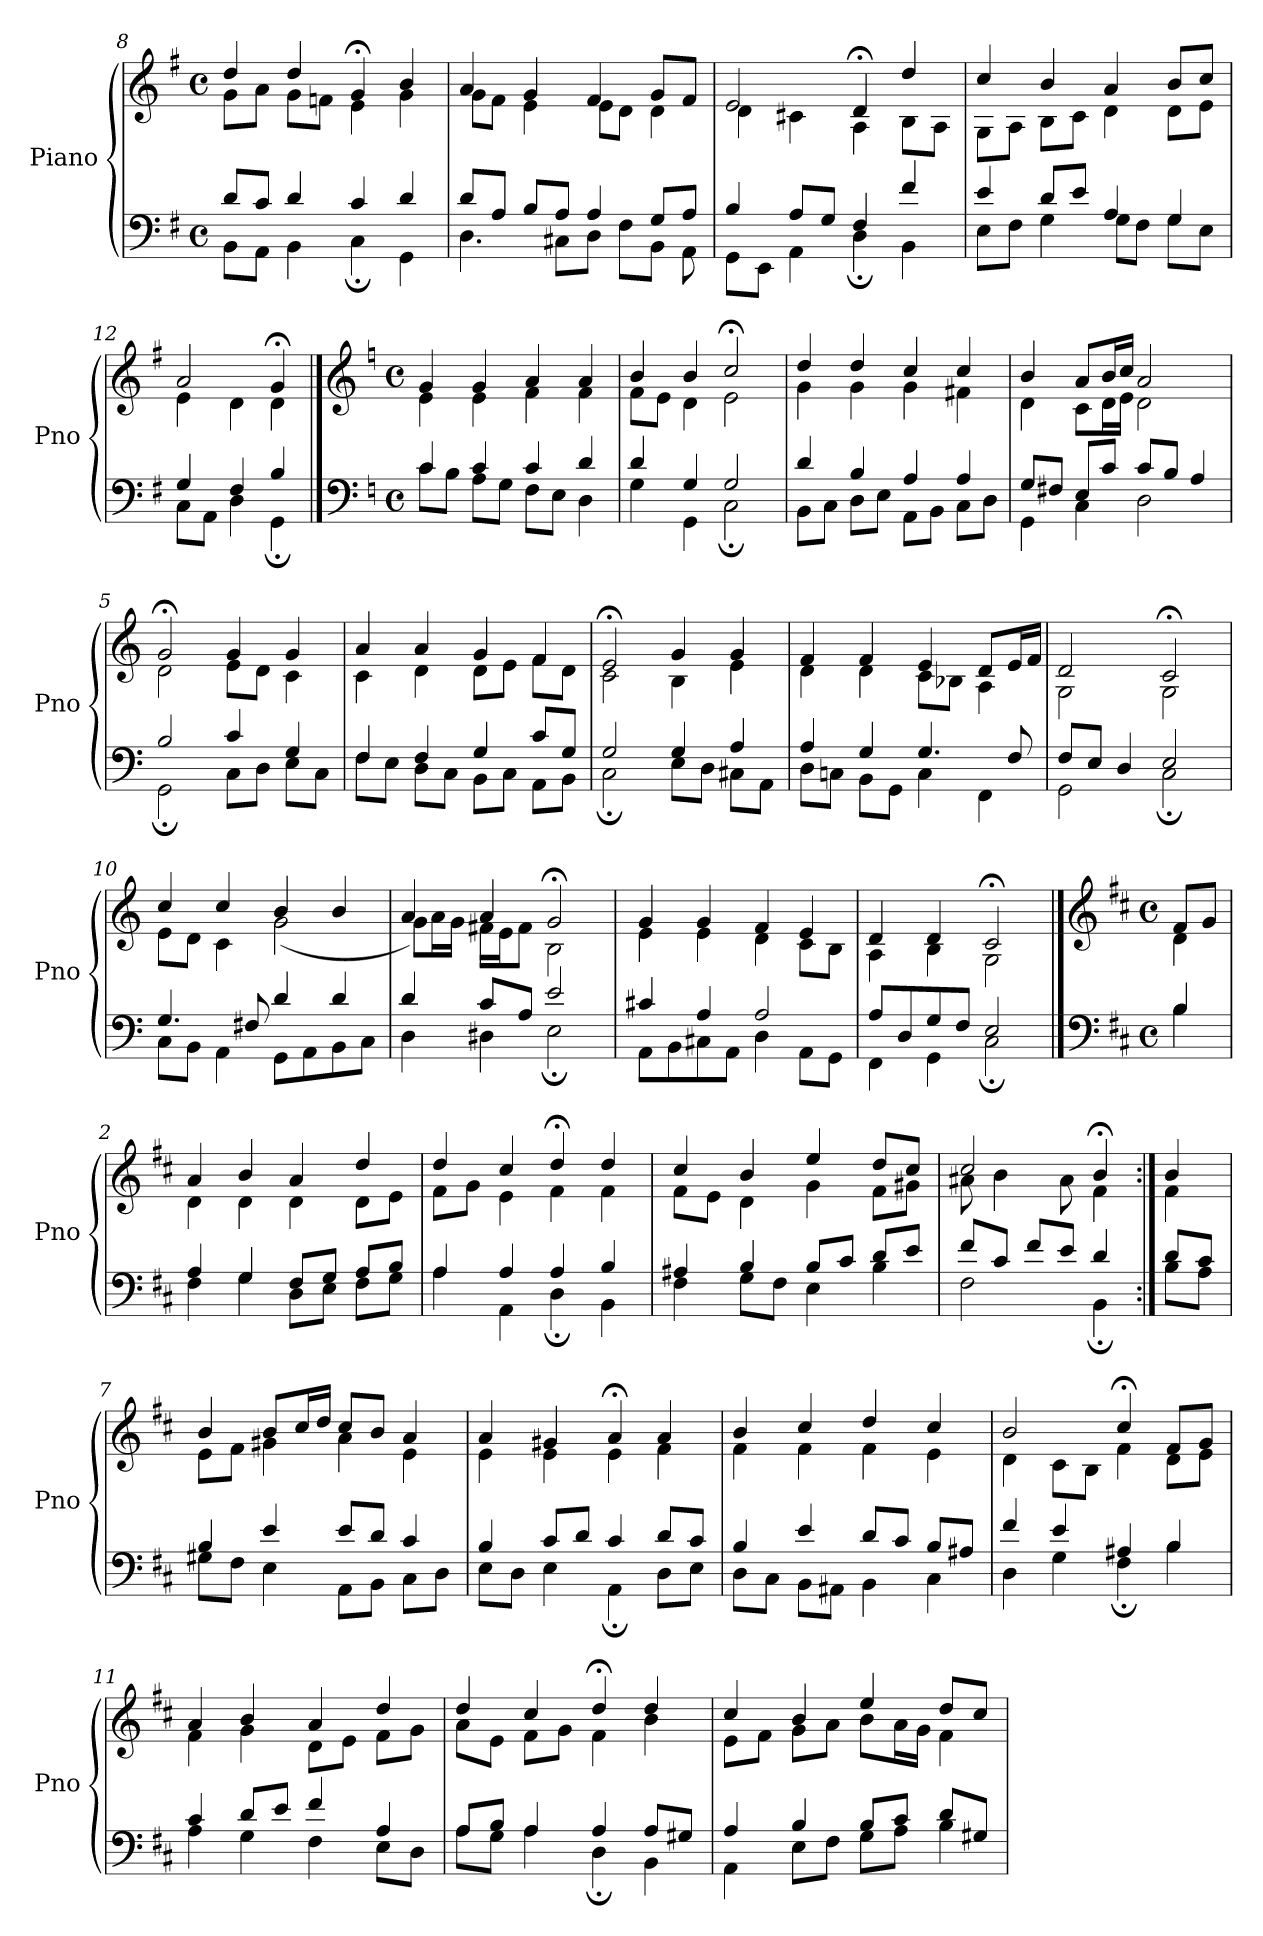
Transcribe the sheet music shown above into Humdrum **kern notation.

**kern	**kern
*part1	*part1
*staff2	*staff1
*I"Piano	*
*I'Pno	*
*clefF4	*clefG2
*k[f#]	*k[f#]
*M4/4	*M4/4
*met(c)	*met(c)
=8	=8
*^	*^
8d/L	8BB\L	4dd/	8g\L
8c/J	8AA\J	.	8a\J
4d/	4BB\	4dd/	8g\L
.	.	.	8fn\J
4c/	4C;\	4g;</	4e\
4d/	4GG\	4b/	4g\
=9	=9	=9	=9
8d/L	4.D\	4a/	8g\L
8A/J	.	.	8f#\J
8B/L	.	4g/	4e\
8A/J	8C#X\L	.	.
4A/	8D\J	4f#/	8e\L
.	8F#\L	.	8d\J
8G/L	8BB\J	8g/L	4d\
8A/J	8AA\	8f#/J	.
=10	=10	=10	=10
4B/	8GG\L	2e/	4d\
.	8EE\J	.	.
8A/L	4AA\	.	4c#X\
8G/J	.	.	.
4F#/	4D;\	4d;</	4A\
4f#/	4BB\	4dd/	8B\L
.	.	.	8A\J
=11	=11	=11	=11
4e/	8E\L	4cc/	8G\L
.	8F#\J	.	8A\J
8d/L	4G\	4b/	8B\L
8e/J	.	.	8c\J
4A/	8G\L	4a/	4d\
.	8F#\J	.	.
4G/	8G\L	8b/L	8d\L
.	8E\J	8cc/J	8e\J
=12	=12	=12	=12
4G/	8C\L	2a/	4e\
.	8AA\J	.	.
4F#/	4D\	.	4d\
4B/	4GG;\	4g;</	4d\
==1	==1	==1	==1
*clefF4	*	*clefG2	*
*k[]	*	*k[]	*
*M4/4	*	*M4/4	*
*met(c)	*	*met(c)	*
4c/	8c\L	4g/	4e\
.	8B\J	.	.
4c/	8A\L	4g/	4e\
.	8G\J	.	.
4c/	8F\L	4a/	4f\
.	8E\J	.	.
4d/	4D\	4a/	4f\
=2	=2	=2	=2
4d/	4G\	4b/	8f\L
.	.	.	8e\J
4G/	4GG\	4b/	4d\
2G/	2C;\	2cc;</	2e\
=3	=3	=3	=3
4d/	8BB\L	4dd/	4g\
.	8C\J	.	.
4B/	8D\L	4dd/	4g\
.	8E\J	.	.
4A/	8AA\L	4cc/	4g\
.	8BB\J	.	.
4A/	8C\L	4cc/	4f#X\
.	8D\J	.	.
=4	=4	=4	=4
8G/L	4GG\	4b/	4d\
8F#X/J	.	.	.
8E/L	4C\	8a/L	8c\L
8c/J	.	16b/L	16d\L
.	.	16cc/JJ	16e\JJ
8c/L	2D\	2a/	2d\
8B/J	.	.	.
4A/	.	.	.
=5	=5	=5	=5
2B/	2GG;\	2g;</	2d\
4c/	8C\L	4g/	8e\L
.	8D\J	.	8d\J
4G/	8E\L	4g/	4c\
.	8C\J	.	.
=6	=6	=6	=6
4F/	8F\L	4a/	4c\
.	8E\J	.	.
4F/	8D\L	4a/	4d\
.	8C\J	.	.
4G/	8BB\L	4g/	8d\L
.	8C\J	.	8e\J
8c/L	8AA\L	4f/	8f\L
8G/J	8BB\J	.	8d\J
=7	=7	=7	=7
2G/	2C;\	2e;</	2c\
4G/	8E\L	4g/	4B\
.	8D\J	.	.
4A/	8C#X\L	4g/	4e\
.	8AA\J	.	.
=8	=8	=8	=8
4A/	8D\L	4f/	4d\
.	8Cn\J	.	.
4G/	8BB\L	4f/	4d\
.	8GG\J	.	.
4.G/	4C\	4e/	8c\L
.	.	.	8B-X\J
.	4FF\	8d/L	4A\
8F/	.	16e/L	.
.	.	16f/JJ	.
=9	=9	=9	=9
8F/L	2GG\	2d/	2G\
8E/J	.	.	.
4D/	.	.	.
2E/	2C;\	2c;</	2G\
=10	=10	=10	=10
4.G/	8C\L	4cc/	8e\L
.	8BB\J	.	8d\J
.	4AA\	4cc/	4c\
8F#X/	.	.	.
4d/	8GG\L	4b/	(<2g\
.	8AA\	.	.
4d/	8BB\	4b/	.
.	8C\J	.	.
=11	=11	=11	=11
4d/	4D\	4a/	8g\L)
.	.	.	16a\L
.	.	.	16g\JJ
8c/L	4D#X\	4a/	16f#X\LL
.	.	.	16e\J
8A/J	.	.	8f#\J
2e/	2E;\	2g;</	2B\
=12	=12	=12	=12
4c#X/	8AA\L	4g/	4e\
.	8BB\	.	.
4A/	8C#X\	4g/	4e\
.	8AA\J	.	.
2A/	4D\	4f/	4d\
.	8AA\L	4e/	8c\L
.	8GG\J	.	8B\J
=13	=13	=13	=13
8A/L	4FF\	4d/	4A\
8D/	.	.	.
8G/	4GG\	4d/	4B\
8F/J	.	.	.
2E/	2C;\	2c;</	2G\
==1	==1	==1	==1
*clefF4	*	*clefG2	*
*k[f#c#]	*	*k[f#c#]	*
*M4/4	*	*M4/4	*
*met(c)	*	*met(c)	*
4B/	4B\	8f#/L	4d\
.	.	8g/J	.
=2	=2	=2	=2
4A/	4F#\	4a/	4d\
4G/	4G\	4b/	4d\
8F#/L	8D\L	4a/	4d\
8G/J	8E\J	.	.
8A/L	8F#\L	4dd/	8d\L
8B/J	8G\J	.	8e\J
=3	=3	=3	=3
4A/	4A\	4dd/	8f#\L
.	.	.	8g\J
4A/	4AA\	4cc#/	4e\
4A/	4D;\	4dd;</	4f#\
4B/	4BB\	4dd/	4f#\
=4	=4	=4	=4
4A#X/	4F#\	4cc#/	8f#\L
.	.	.	8e\J
4B/	8G\L	4b/	4d\
.	8F#\J	.	.
8B/L	4E\	4ee/	4g\
8c#/J	.	.	.
8d/L	4B\	8dd/L	8f#\L
8e/J	.	8cc#/J	8g#X\J
=5	=5	=5	=5
8f#/L	2F#\	2cc#/	8a#X\
8c#/J	.	.	4b\
8f#/L	.	.	.
8e/J	.	.	8a#\
4d/	4BB;\	4b;</	4f#\
=6:|!	=6:|!	=6:|!	=6:|!
8d/L	8B\L	4b/	4f#\
8c#/J	8A\J	.	.
=7	=7	=7	=7
4B/	8G#X\L	4b/	8e\L
.	8F#\J	.	8f#\J
4e/	4E\	8b/L	4g#X\
.	.	16cc#/L	.
.	.	16dd/JJ	.
8e/L	8AA\L	8cc#/L	4a\
8d/J	8BB\J	8b/J	.
4c#/	8C#\L	4a/	4e\
.	8D\J	.	.
=8	=8	=8	=8
4B/	8E\L	4a/	4e\
.	8D\J	.	.
8c#/L	4E\	4g#X/	4e\
8d/J	.	.	.
4c#/	4AA;\	4a;</	4e\
8d/L	8D\L	4a/	4f#\
8c#/J	8E\J	.	.
=9	=9	=9	=9
4B/	8D\L	4b/	4f#\
.	8C#\J	.	.
4e/	8BB\L	4cc#/	4f#\
.	8AA#X\J	.	.
8d/L	4BB\	4dd/	4f#\
8c#/J	.	.	.
8B/L	4C#\	4cc#/	4e\
8A#X/J	.	.	.
=10	=10	=10	=10
4f#/	4D\	2b/	4d\
4e/	4G\	.	8c#\L
.	.	.	8B\J
4A#X/	4F#;\	4cc#;</	4f#\
4B/	4B\	8f#/L	8d\L
.	.	8g/J	8e\J
=11	=11	=11	=11
4c#/	4A\	4a/	4f#\
8d/L	4G\	4b/	4g\
8e/J	.	.	.
4f#/	4F#\	4a/	8d\L
.	.	.	8e\J
4A/	8E\L	4dd/	8f#\L
.	8D\J	.	8g\J
=12	=12	=12	=12
8A/L	8A\L	4dd/	8a\L
8B/J	8G\J	.	8e\J
4A/	4A\	4cc#/	8f#\L
.	.	.	8g\J
4A/	4D;\	4dd;</	4f#\
8A/L	4BB\	4dd/	4b\
8G#X/J	.	.	.
=13	=13	=13	=13
4A/	4AA\	4cc#/	8e\L
.	.	.	8f#\J
4B/	8E\L	4b/	8g\L
.	8F#\J	.	8a\J
8B/L	8G\L	4ee/	8b\L
8c#/J	8A\J	.	16a\L
.	.	.	16g\JJ
8d/L	4B\	8dd/L	4f#\
8G#X/J	.	8cc#/J	.
*v	*v	*	*
*	*v	*v
=	=
*-	*-
